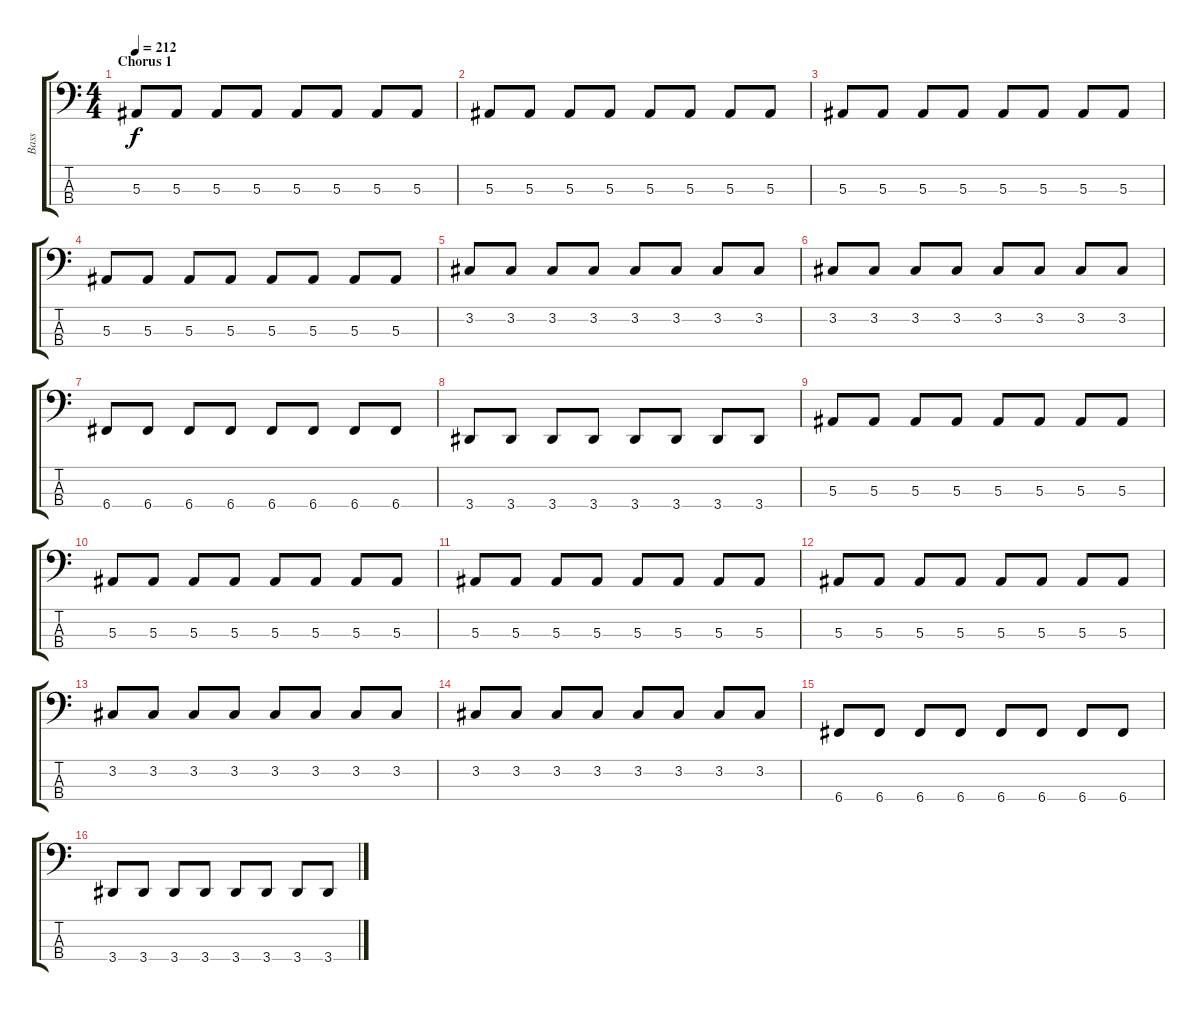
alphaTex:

\track ("Bass" "Bass") {instrument electricbasspick}
\staff {score tabs}
\tuning (Eb2 Bb1 F1 C1) {hide}
\ts (4 4)
\section ("" "Chorus 1")
\tempo 212
\clef f4
\ks c
5.3.8{dy f} 5.3.8 5.3.8 5.3.8 5.3.8 5.3.8 5.3.8 5.3.8 |
5.3.8 5.3.8 5.3.8 5.3.8 5.3.8 5.3.8 5.3.8 5.3.8 |
5.3.8 5.3.8 5.3.8 5.3.8 5.3.8 5.3.8 5.3.8 5.3.8 |
5.3.8 5.3.8 5.3.8 5.3.8 5.3.8 5.3.8 5.3.8 5.3.8 |
3.2.8 3.2.8 3.2.8 3.2.8 3.2.8 3.2.8 3.2.8 3.2.8 |
3.2.8 3.2.8 3.2.8 3.2.8 3.2.8 3.2.8 3.2.8 3.2.8 |
6.4.8 6.4.8 6.4.8 6.4.8 6.4.8 6.4.8 6.4.8 6.4.8 |
3.4.8 3.4.8 3.4.8 3.4.8 3.4.8 3.4.8 3.4.8 3.4.8 |
5.3.8 5.3.8 5.3.8 5.3.8 5.3.8 5.3.8 5.3.8 5.3.8 |
5.3.8 5.3.8 5.3.8 5.3.8 5.3.8 5.3.8 5.3.8 5.3.8 |
5.3.8 5.3.8 5.3.8 5.3.8 5.3.8 5.3.8 5.3.8 5.3.8 |
5.3.8 5.3.8 5.3.8 5.3.8 5.3.8 5.3.8 5.3.8 5.3.8 |
3.2.8 3.2.8 3.2.8 3.2.8 3.2.8 3.2.8 3.2.8 3.2.8 |
3.2.8 3.2.8 3.2.8 3.2.8 3.2.8 3.2.8 3.2.8 3.2.8 |
6.4.8 6.4.8 6.4.8 6.4.8 6.4.8 6.4.8 6.4.8 6.4.8 |
3.4.8 3.4.8 3.4.8 3.4.8 3.4.8 3.4.8 3.4.8 3.4.8
